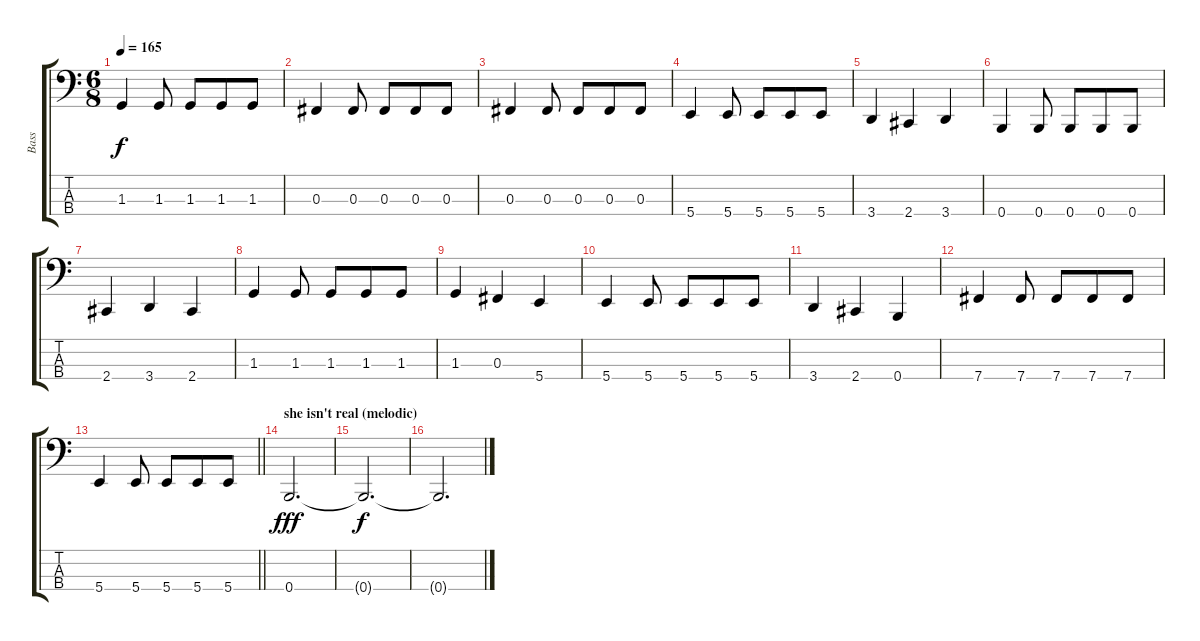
\track ("Bass" "Bass") {instrument electricbassfinger}
\staff {score tabs}
\tuning (E2 B1 Gb1 B0) {hide}
\ts (6 8)
\tempo 165
\clef f4
\ks c
1.3.4{dy f} 1.3.8 1.3.8 1.3.8 1.3.8 |
0.3.4 0.3.8 0.3.8 0.3.8 0.3.8 |
0.3.4 0.3.8 0.3.8 0.3.8 0.3.8 |
5.4.4 5.4.8 5.4.8 5.4.8 5.4.8 |
3.4.4 2.4.4 3.4.4 |
0.4.4 0.4.8 0.4.8 0.4.8 0.4.8 |
2.4.4 3.4.4 2.4.4 |
1.3.4 1.3.8 1.3.8 1.3.8 1.3.8 |
1.3.4 0.3.4 5.4.4 |
5.4.4 5.4.8 5.4.8 5.4.8 5.4.8 |
3.4.4 2.4.4 0.4.4 |
7.4.4 7.4.8 7.4.8 7.4.8 7.4.8 |
\barLineRight lightlight
5.4.4 5.4.8 5.4.8 5.4.8 5.4.8 |
\section ("" "she isn't real (melodic)")
0.4.2{d dy fff} |
0.4{t}.2{d dy f} |
0.4{t}.2{d volume 0}
